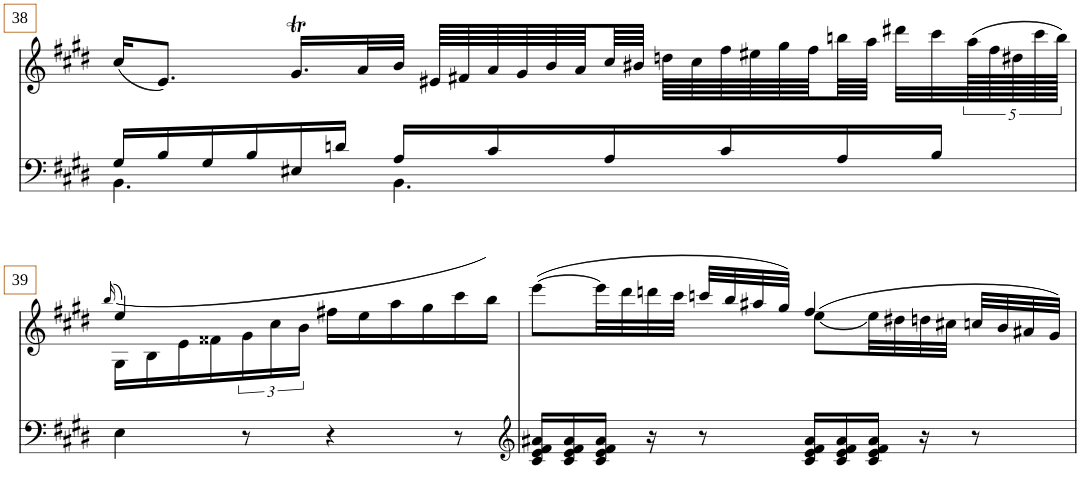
**kern	**kern
*part1	*part1
*staff2	*staff1
*I"Piano	*
*I'Pno	*
!!LO:PB:g=z
*clefF4	*clefG2
*k[f#c#g#d#]	*k[f#c#g#d#]
*M6/8	*M6/8
=38	=38
*^	*
16G#/LL	4.BB\	(16cc#/KL
16B/	.	8.e/J)
16G#/	.	.
16B/	.	.
16E#X/	.	16.g#t/LL
16dn/JJ	.	.
.	.	32a/L
16A/LL	4.BB\	32b/JJJ
.	.	64e#X/LLLL
.	.	64f#X/
16c#/	.	64a/
.	.	64g#/
.	.	64b/
.	.	64a/
16A/	.	64cc#/
.	.	64b#X/JJJJ
.	.	64ddn\LLLL
.	.	64cc#\
16c#/	.	64ff#\
.	.	64ee#X\
.	.	64gg#\
.	.	64ff#\
16A/	.	64bbn\
.	.	64aa\JJJJ
.	.	32ddd#X\LLL
16B/JJ	.	32ccc#\
.	.	(160aa\LL
.	.	160ff#\
.	.	160dd#X\
.	.	160ccc#\
.	.	160bb\JJJJJ)
*v	*v	*
!!LO:LB:g=z
=39	=39
.	(16qbb/
*	*^
4E\	4ee/)	(16G#\LL
.	.	16B\
.	.	16e\
.	.	16f##X\
8r	2ryy	24g#\
.	.	24cc#\
.	.	24b\JJ
4r	.	16ff#X\LL
.	.	16ee\
.	.	16aa\
.	.	16gg#\
8r	.	16ccc#\
.	.	16bb\JJ)
=40	=40	=40
*clefG2	*	*
16c#/ 16e/ 16f#/ 16a#X/LL	([8eee\L	4ryy
16c#/ 16e/ 16f#/ 16a#/	.	.
16c#/ 16e/ 16f#/ 16a#/JJ	32eee\LL]	.
.	32ddd#\	.
16r	32dddn\	.
.	32ccc#\JJJ	.
8r	32cccn/LLL	8ryy
.	32bb/	.
.	32aa#X/	.
.	32gg#/JJJ)	.
16c#/ 16e/ 16f#/ 16a#/LL	([8ee\L	4ff#/
16c#/ 16e/ 16f#/ 16a#/	.	.
16c#/ 16e/ 16f#/ 16a#/JJ	32ee\LL]	.
.	32dd#X\	.
16r	32ddn\	.
.	32cc#X\JJJ	.
8r	32ccn/LLL	8ryy
.	32b/	.
.	32a#X/	.
.	32g#/JJJ)	.
*	*v	*v
=	=
*-	*-
